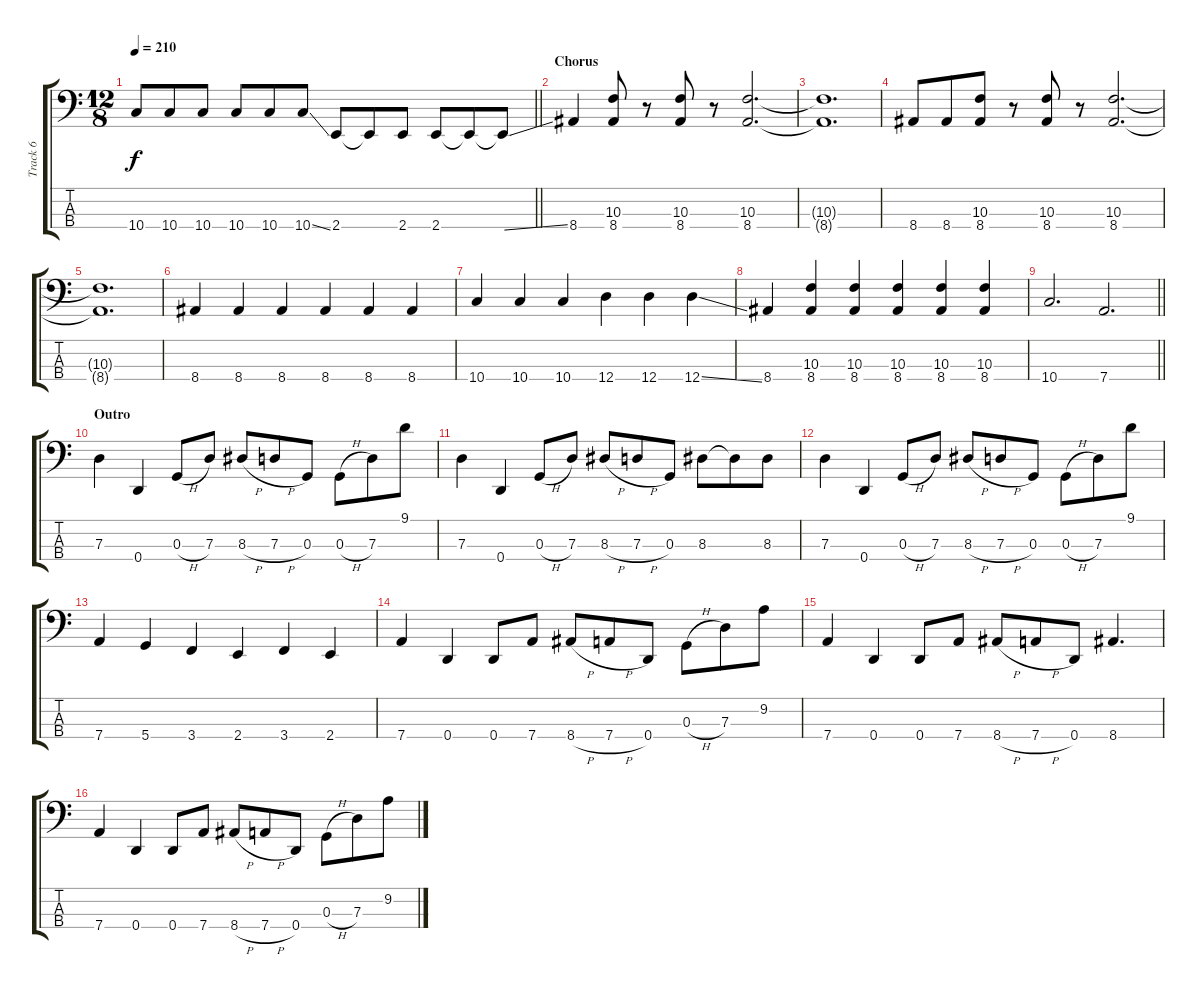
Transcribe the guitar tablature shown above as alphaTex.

\track ("Track 6" "Track 6") {instrument electricbassfinger}
\staff {score tabs}
\tuning (F2 C2 G1 D1) {hide}
\ts (12 8)
\tempo 210
\clef f4
\barLineRight lightlight
\ks c
10.4.8{dy f} 10.4.8 10.4.8 10.4.8 10.4.8 10.4{ss}.8 2.4.8 2.4{t}.8 2.4.8 2.4.8 2.4{t}.8 2.4{ss t}.8 |
\section ("" "Chorus")
8.4.4 (10.3 8.4).8 r.8 (10.3 8.4).8 r.8 (10.3 8.4).2{d} |
(10.3{t} 8.4{t}).1{d} |
8.4.8 8.4.8 (10.3 8.4).8 r.8 (10.3 8.4).8 r.8 (10.3 8.4).2{d} |
(10.3{t} 8.4{t}).1{d} |
8.4.4 8.4.4 8.4.4 8.4.4 8.4.4 8.4.4 |
10.4.4 10.4.4 10.4.4 12.4.4 12.4.4 12.4{ss}.4 |
8.4.4 (10.3 8.4).4 (10.3 8.4).4 (10.3 8.4).4 (10.3 8.4).4 (10.3 8.4).4 |
\barLineRight lightlight
10.4.2{d} 7.4.2{d} |
\section ("" "Outro")
7.3.4 0.4.4 0.3{h}.8 7.3.8 8.3{h}.8 7.3{h}.8 0.3.8 0.3{h}.8 7.3.8 9.1.8 |
7.3.4 0.4.4 0.3{h}.8 7.3.8 8.3{h}.8 7.3{h}.8 0.3.8 8.3.8 8.3{t}.8 8.3.8 |
7.3.4 0.4.4 0.3{h}.8 7.3.8 8.3{h}.8 7.3{h}.8 0.3.8 0.3{h}.8 7.3.8 9.1.8 |
7.4.4 5.4.4 3.4.4 2.4.4 3.4.4 2.4.4 |
7.4.4 0.4.4 0.4.8 7.4.8 8.4{h}.8 7.4{h}.8 0.4.8 0.3{h}.8 7.3.8 9.2.8 |
7.4.4 0.4.4 0.4.8 7.4.8 8.4{h}.8 7.4{h}.8 0.4.8 8.4.4{d} |
7.4.4 0.4.4 0.4.8 7.4.8 8.4{h}.8 7.4{h}.8 0.4.8 0.3{h}.8 7.3.8 9.2.8
